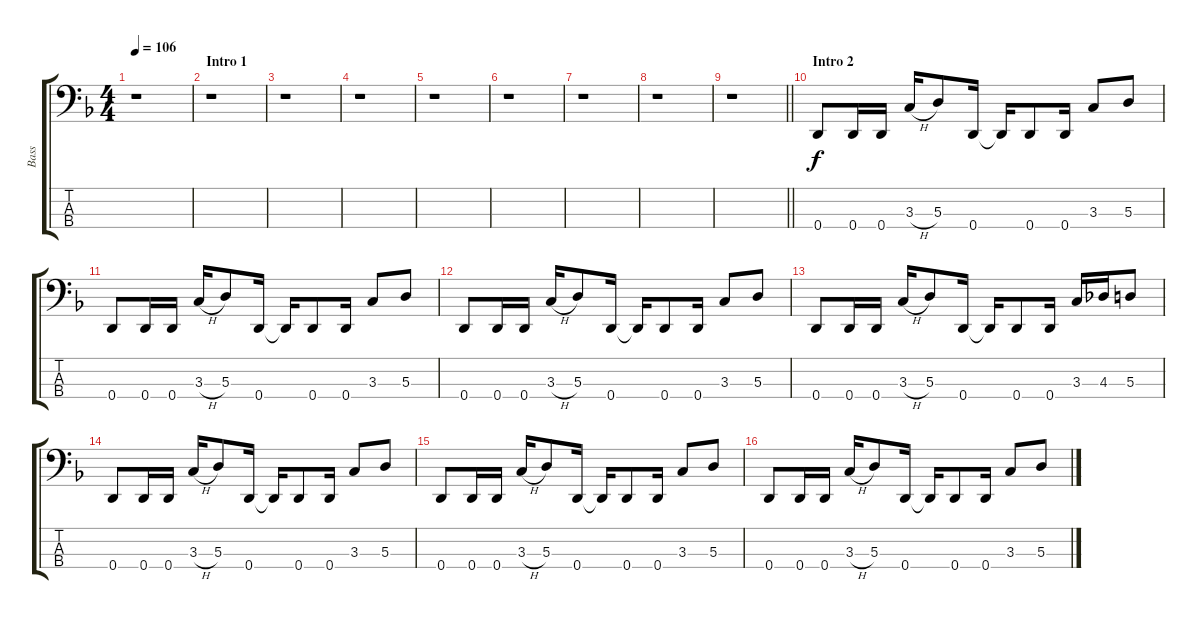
\track ("Bass" "Bass") {instrument electricbasspick}
\staff {score tabs}
\tuning (G2 D2 A1 D1) {hide}
\ts (4 4)
\tempo 106
\clef f4
\ks f
r.1{dy f instrument electricbasspick} |
\section ("" "Intro 1")
r.1 |
r.1 |
r.1 |
r.1 |
r.1 |
r.1 |
r.1 |
\barLineRight lightlight
r.1 |
\section ("" "Intro 2")
0.4.8 0.4.16 0.4.16 3.3{h}.16 5.3.8 0.4.16 0.4{t}.16 0.4.8 0.4.16 3.3.8 5.3.8 |
0.4.8 0.4.16 0.4.16 3.3{h}.16 5.3.8 0.4.16 0.4{t}.16 0.4.8 0.4.16 3.3.8 5.3.8 |
0.4.8 0.4.16 0.4.16 3.3{h}.16 5.3.8 0.4.16 0.4{t}.16 0.4.8 0.4.16 3.3.8 5.3.8 |
0.4.8 0.4.16 0.4.16 3.3{h}.16 5.3.8 0.4.16 0.4{t}.16 0.4.8 0.4.16 3.3.16 4.3.16 5.3.8 |
0.4.8 0.4.16 0.4.16 3.3{h}.16 5.3.8 0.4.16 0.4{t}.16 0.4.8 0.4.16 3.3.8 5.3.8 |
0.4.8 0.4.16 0.4.16 3.3{h}.16 5.3.8 0.4.16 0.4{t}.16 0.4.8 0.4.16 3.3.8 5.3.8 |
0.4.8 0.4.16 0.4.16 3.3{h}.16 5.3.8 0.4.16 0.4{t}.16 0.4.8 0.4.16 3.3.8 5.3.8
